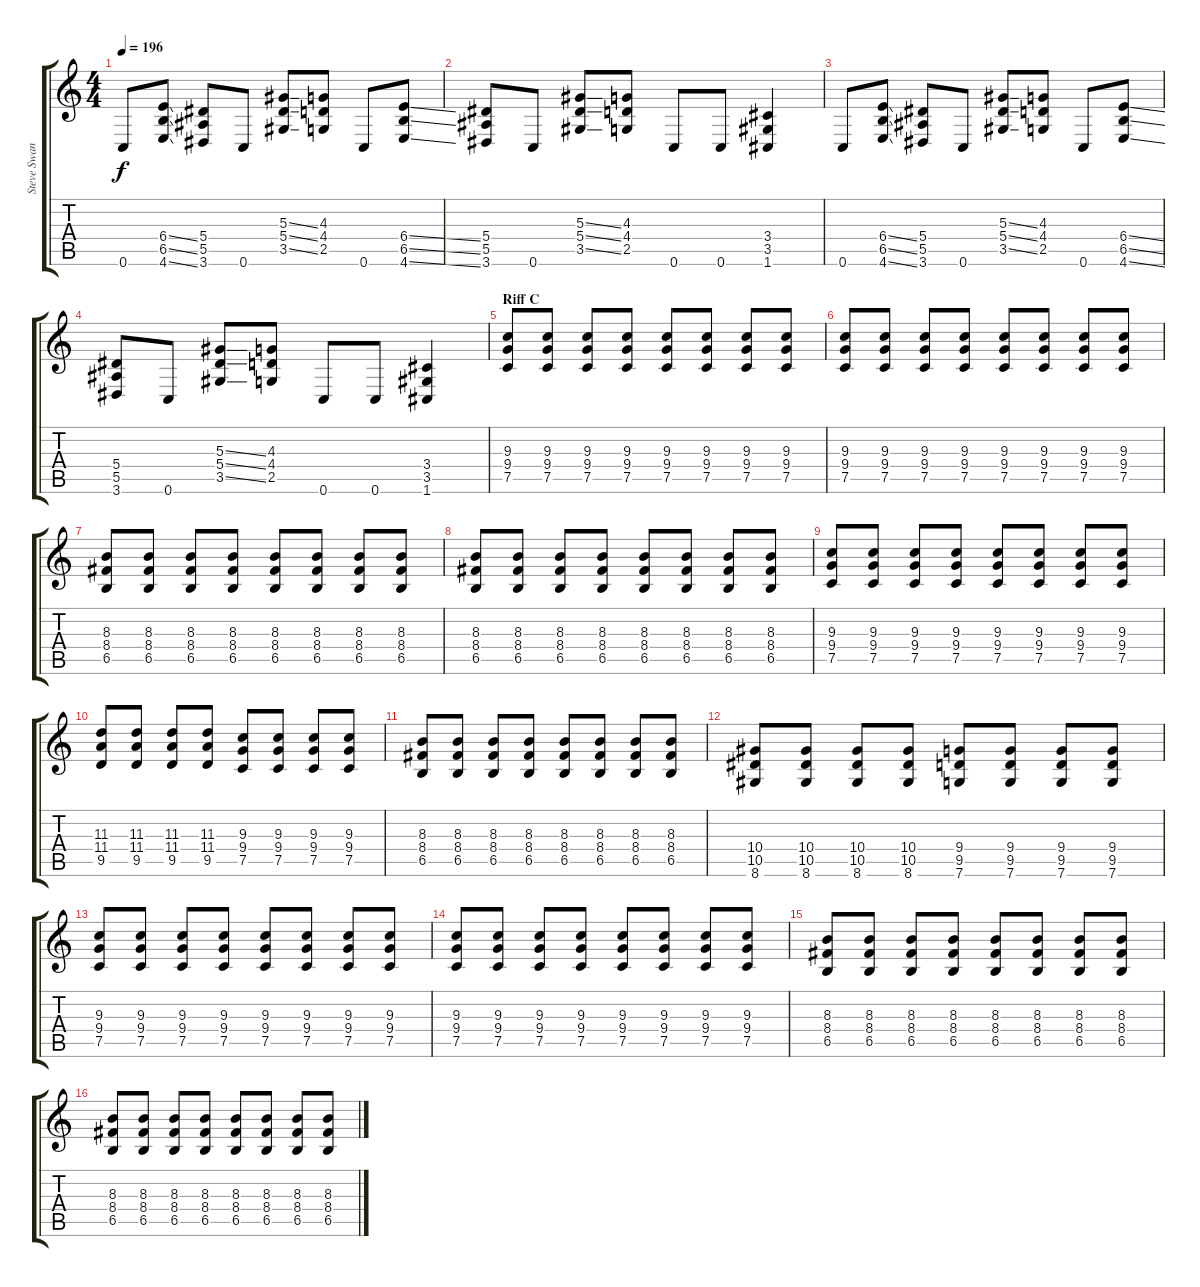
\track ("Steve Swanson" "Steve Swan") {instrument distortionguitar}
\staff {score tabs}
\tuning (C4 G3 Eb3 Bb2 F2 C2) {hide}
\ts (4 4)
\tempo 196
\clef g2
\ks c
0.6.8{dy f} (6.4{ss} 6.5{ss} 4.6{ss}).8 (5.4 5.5 3.6).8 0.6.8 (5.3{ss} 5.4{ss} 3.5{ss}).8 (4.3 4.4 2.5).8 0.6.8 (6.4{ss} 6.5{ss} 4.6{ss}).8 |
(5.4 5.5 3.6).8 0.6.8 (5.3{ss} 5.4{ss} 3.5{ss}).8 (4.3 4.4 2.5).8 0.6.8 0.6.8 (3.4 3.5 1.6).4 |
0.6.8 (6.4{ss} 6.5{ss} 4.6{ss}).8 (5.4 5.5 3.6).8 0.6.8 (5.3{ss} 5.4{ss} 3.5{ss}).8 (4.3 4.4 2.5).8 0.6.8 (6.4{ss} 6.5{ss} 4.6{ss}).8 |
(5.4 5.5 3.6).8 0.6.8 (5.3{ss} 5.4{ss} 3.5{ss}).8 (4.3 4.4 2.5).8 0.6.8 0.6.8 (3.4 3.5 1.6).4 |
\section ("" "Riff C")
(9.3 9.4 7.5).8 (9.3 9.4 7.5).8 (9.3 9.4 7.5).8 (9.3 9.4 7.5).8 (9.3 9.4 7.5).8 (9.3 9.4 7.5).8 (9.3 9.4 7.5).8 (9.3 9.4 7.5).8 |
(9.3 9.4 7.5).8 (9.3 9.4 7.5).8 (9.3 9.4 7.5).8 (9.3 9.4 7.5).8 (9.3 9.4 7.5).8 (9.3 9.4 7.5).8 (9.3 9.4 7.5).8 (9.3 9.4 7.5).8 |
(8.3 8.4 6.5).8 (8.3 8.4 6.5).8 (8.3 8.4 6.5).8 (8.3 8.4 6.5).8 (8.3 8.4 6.5).8 (8.3 8.4 6.5).8 (8.3 8.4 6.5).8 (8.3 8.4 6.5).8 |
(8.3 8.4 6.5).8 (8.3 8.4 6.5).8 (8.3 8.4 6.5).8 (8.3 8.4 6.5).8 (8.3 8.4 6.5).8 (8.3 8.4 6.5).8 (8.3 8.4 6.5).8 (8.3 8.4 6.5).8 |
(9.3 9.4 7.5).8 (9.3 9.4 7.5).8 (9.3 9.4 7.5).8 (9.3 9.4 7.5).8 (9.3 9.4 7.5).8 (9.3 9.4 7.5).8 (9.3 9.4 7.5).8 (9.3 9.4 7.5).8 |
(11.3 11.4 9.5).8 (11.3 11.4 9.5).8 (11.3 11.4 9.5).8 (11.3 11.4 9.5).8 (9.3 9.4 7.5).8 (9.3 9.4 7.5).8 (9.3 9.4 7.5).8 (9.3 9.4 7.5).8 |
(8.3 8.4 6.5).8 (8.3 8.4 6.5).8 (8.3 8.4 6.5).8 (8.3 8.4 6.5).8 (8.3 8.4 6.5).8 (8.3 8.4 6.5).8 (8.3 8.4 6.5).8 (8.3 8.4 6.5).8 |
(10.4 10.5 8.6).8 (10.4 10.5 8.6).8 (10.4 10.5 8.6).8 (10.4 10.5 8.6).8 (9.4 9.5 7.6).8 (9.4 9.5 7.6).8 (9.4 9.5 7.6).8 (9.4 9.5 7.6).8 |
(9.3 9.4 7.5).8 (9.3 9.4 7.5).8 (9.3 9.4 7.5).8 (9.3 9.4 7.5).8 (9.3 9.4 7.5).8 (9.3 9.4 7.5).8 (9.3 9.4 7.5).8 (9.3 9.4 7.5).8 |
(9.3 9.4 7.5).8 (9.3 9.4 7.5).8 (9.3 9.4 7.5).8 (9.3 9.4 7.5).8 (9.3 9.4 7.5).8 (9.3 9.4 7.5).8 (9.3 9.4 7.5).8 (9.3 9.4 7.5).8 |
(8.3 8.4 6.5).8 (8.3 8.4 6.5).8 (8.3 8.4 6.5).8 (8.3 8.4 6.5).8 (8.3 8.4 6.5).8 (8.3 8.4 6.5).8 (8.3 8.4 6.5).8 (8.3 8.4 6.5).8 |
(8.3 8.4 6.5).8 (8.3 8.4 6.5).8 (8.3 8.4 6.5).8 (8.3 8.4 6.5).8 (8.3 8.4 6.5).8 (8.3 8.4 6.5).8 (8.3 8.4 6.5).8 (8.3 8.4 6.5).8
